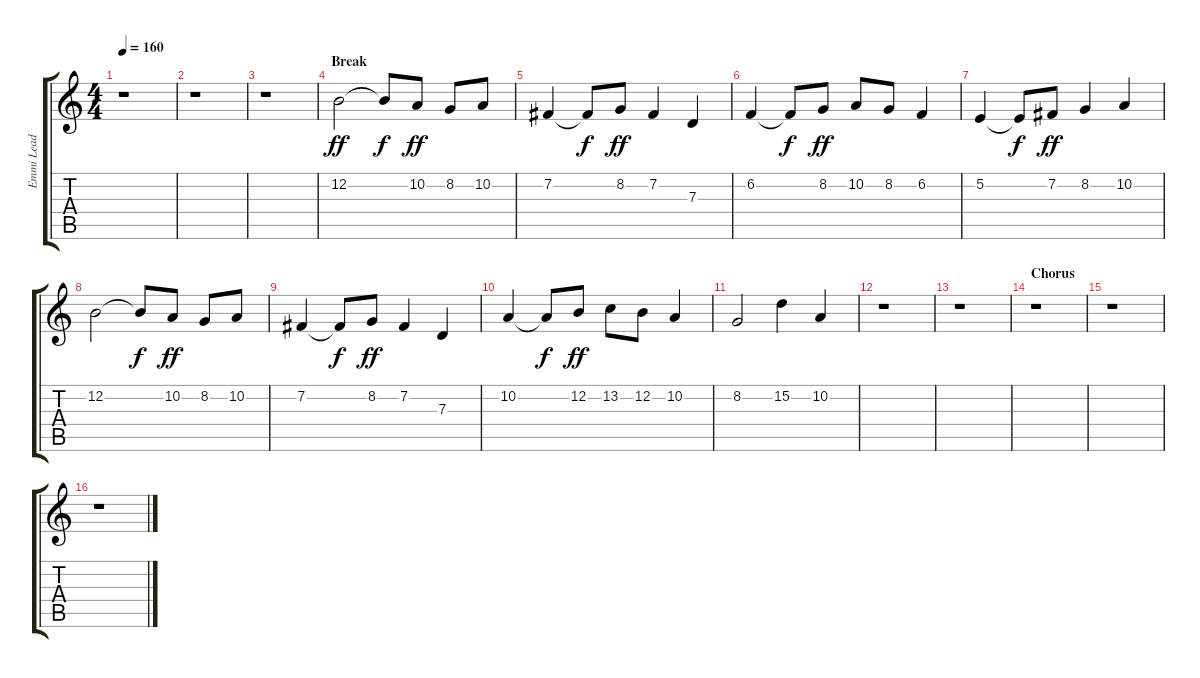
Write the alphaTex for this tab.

\track ("Emmi Lead" "Emmi Lead") {instrument englishhorn}
\staff {score tabs}
\tuning (E4 B3 G3 D3 A2 E2) {hide}
\ts (4 4)
\tempo 160
\clef g2
\ks c
r.1{dy ff} |
r.1 |
r.1 |
\section ("" "Break")
12.2.2 12.2{t}.8{dy f} 10.2.8{dy ff} 8.2.8 10.2.8 |
7.2.4 7.2{t}.8{dy f} 8.2.8{dy ff} 7.2.4 7.3.4 |
6.2.4 6.2{t}.8{dy f} 8.2.8{dy ff} 10.2.8 8.2.8 6.2.4 |
5.2.4 5.2{t}.8{dy f} 7.2.8{dy ff} 8.2.4 10.2.4 |
12.2.2 12.2{t}.8{dy f} 10.2.8{dy ff} 8.2.8 10.2.8 |
7.2.4 7.2{t}.8{dy f} 8.2.8{dy ff} 7.2.4 7.3.4 |
10.2.4 10.2{t}.8{dy f} 12.2.8{dy ff} 13.2.8 12.2.8 10.2.4 |
8.2.2 15.2.4 10.2.4 |
r.1 |
r.1 |
\section ("" "Chorus")
r.1 |
r.1 |
r.1
